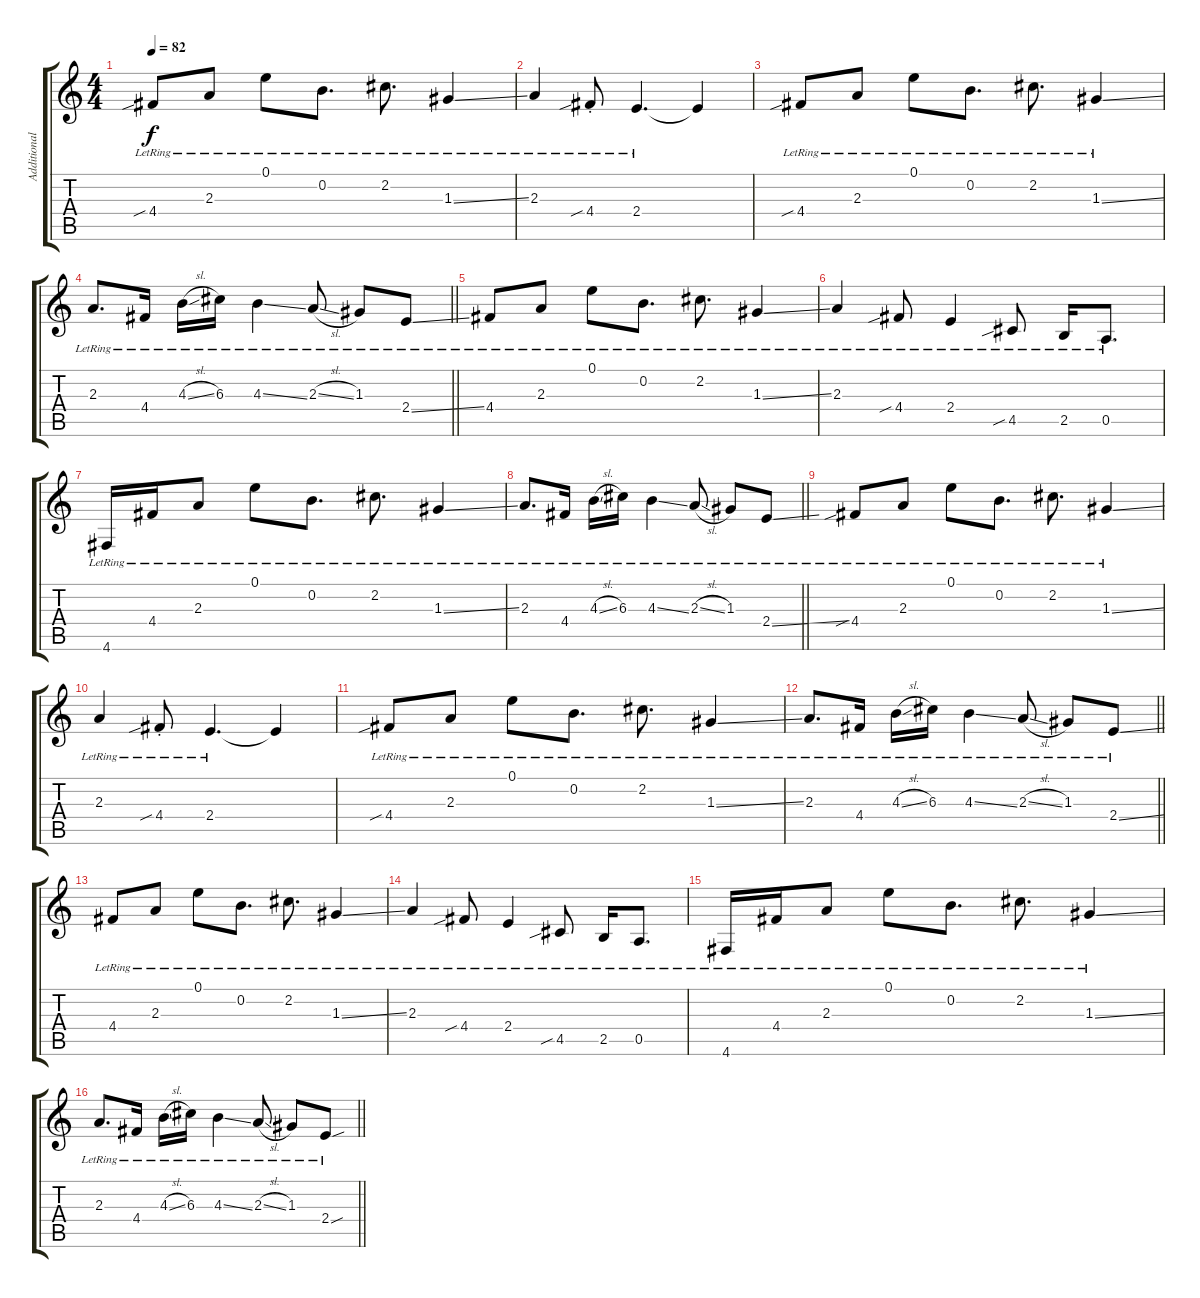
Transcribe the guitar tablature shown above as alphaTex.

\track ("Additional Guitar" "Additional") {instrument electricguitarjazz}
\staff {score tabs}
\tuning (E4 B3 G3 D3 A2 D2) {hide}
\ts (4 4)
\section ("" "")
\tempo 82
\clef g2
\ks c
4.4{sib lr}.8{dy f} 2.3{lr}.8 0.1{lr}.8 0.2{lr}.8{d} 2.2{lr}.8{d} 1.3{ss lr}.4 |
2.3{lr}.4 4.4{sib st lr}.8 2.4{lr}.4{d} 2.4{t}.4 |
4.4{sib lr}.8 2.3{lr}.8 0.1{lr}.8 0.2{lr}.8{d} 2.2{lr}.8{d} 1.3{ss lr}.4 |
\barLineRight lightlight
2.3{lr}.8{d} 4.4{lr}.16 4.3{sl lr}.16 6.3{lr}.16 4.3{ss lr}.4 2.3{sl lr}.8 1.3{lr}.8 2.4{ss lr}.8 |
4.4{lr}.8 2.3{lr}.8 0.1{lr}.8 0.2{lr}.8{d} 2.2{lr}.8{d} 1.3{ss lr}.4 |
2.3{lr}.4 4.4{sib lr}.8 2.4{lr}.4 4.5{sib lr}.8 2.5{lr}.16 0.5{lr}.8{d} |
4.6{lr}.16 4.4{lr}.16 2.3{lr}.8 0.1{lr}.8 0.2{lr}.8{d} 2.2{lr}.8{d} 1.3{ss lr}.4 |
\barLineRight lightlight
2.3{lr}.8{d} 4.4{lr}.16 4.3{sl lr}.16 6.3{lr}.16 4.3{ss lr}.4 2.3{sl lr}.8 1.3{lr}.8 2.4{ss lr}.8 |
\section ("" "")
4.4{sib lr}.8{instrument overdrivenguitar} 2.3{lr}.8 0.1{lr}.8 0.2{lr}.8{d} 2.2{lr}.8{d} 1.3{ss lr}.4 |
2.3{lr}.4 4.4{sib st lr}.8 2.4{lr}.4{d} 2.4{t}.4 |
4.4{sib lr}.8 2.3{lr}.8 0.1{lr}.8 0.2{lr}.8{d} 2.2{lr}.8{d} 1.3{ss lr}.4 |
\barLineRight lightlight
2.3{lr}.8{d} 4.4{lr}.16 4.3{sl lr}.16 6.3{lr}.16 4.3{ss lr}.4 2.3{sl lr}.8 1.3{lr}.8 2.4{ss lr}.8 |
4.4{lr}.8 2.3{lr}.8 0.1{lr}.8 0.2{lr}.8{d} 2.2{lr}.8{d} 1.3{ss lr}.4 |
2.3{lr}.4 4.4{sib lr}.8 2.4{lr}.4 4.5{sib lr}.8 2.5{lr}.16 0.5{lr}.8{d} |
4.6{lr}.16 4.4{lr}.16 2.3{lr}.8 0.1{lr}.8 0.2{lr}.8{d} 2.2{lr}.8{d} 1.3{ss lr}.4 |
\barLineRight lightlight
2.3{lr}.8{d} 4.4{lr}.16 4.3{sl lr}.16 6.3{lr}.16 4.3{ss lr}.4 2.3{sl lr}.8 1.3{lr}.8 2.4{sou lr}.8
